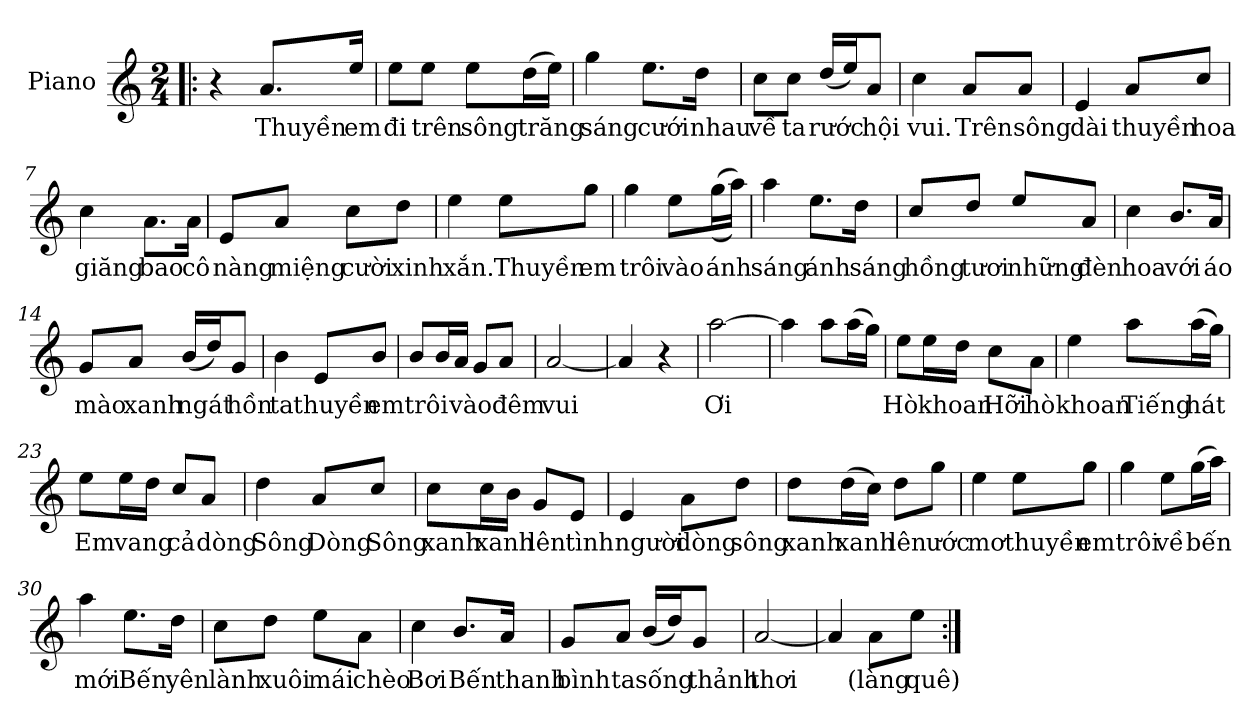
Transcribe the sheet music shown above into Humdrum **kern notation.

**kern	**text
*part1	*part1
*staff1	*staff1
*I"Piano	*
*I'Pno.	*
*clefG2	*
*k[]	*
*M2/4	*
=1!|:	=1!|:
4r	.
*MM60	*
!	!LO:LY:b
8.a/L	Thuyền
!	!LO:LY:b
16ee/Jk	em
=2	=2
!	!LO:LY:b
8ee\L	đi
!	!LO:LY:b
8ee\J	trên
!	!LO:LY:b
8ee\L	sông
!	!LO:LY:b
(>16dd\L	trăng
16ee\JJ)	.
=3	=3
!	!LO:LY:b
4gg\	sáng
!	!LO:LY:b
8.ee\L	cưới
!	!LO:LY:b
16dd\Jk	nhau
=4	=4
!	!LO:LY:b
8cc\L	về
!	!LO:LY:b
8cc\J	ta
!	!LO:LY:b
(<16dd/LL	rước
16ee/J)	.
!	!LO:LY:b
8a/J	hội
=5	=5
!	!LO:LY:b
4cc\	vui.
!	!LO:LY:b
8a/L	Trên
!	!LO:LY:b
8a/J	sông
!!LO:LB:g=z
=6	=6
!	!LO:LY:b
4e/	dài
!	!LO:LY:b
8a/L	thuyền
!	!LO:LY:b
8cc/J	hoa
=7	=7
!	!LO:LY:b
4cc\	giăng
!	!LO:LY:b
8.a\L	bao
!	!LO:LY:b
16a\Jk	cô
=8	=8
!	!LO:LY:b
8e/L	nàng
!	!LO:LY:b
8a/J	miệng
!	!LO:LY:b
8cc\L	cười
!	!LO:LY:b
8dd\J	xinh
=9	=9
!	!LO:LY:b
4ee\	xắn.
!	!LO:LY:b
8ee\L	Thuyền
!	!LO:LY:b
8gg\J	em
=10	=10
!	!LO:LY:b
4gg\	trôi
!	!LO:LY:b
8ee\L	vào
!	!LO:LY:b
(>(>16gg\L	ánh
16aa\JJ))	.
!!LO:LB:g=z
=11	=11
!	!LO:LY:b
4aa\	sáng
!	!LO:LY:b
8.ee\L	ánh
!	!LO:LY:b
16dd\Jk	sáng
=12	=12
!	!LO:LY:b
8cc/L	hồng
!	!LO:LY:b
8dd/J	tươi
!	!LO:LY:b
8ee/L	những
!	!LO:LY:b
8a/J	đèn
=13	=13
!	!LO:LY:b
4cc\	hoa
!	!LO:LY:b
8.b/L	với
!	!LO:LY:b
16a/Jk	áo
=14	=14
!	!LO:LY:b
8g/L	mào
!	!LO:LY:b
8a/J	xanh
!	!LO:LY:b
(<16b/LL	ngát
16dd/J)	.
!	!LO:LY:b
8g/J	hồn
=15	=15
!	!LO:LY:b
4b\	ta
!	!LO:LY:b
8e/L	thuyền
!	!LO:LY:b
8b/J	em
!!LO:LB:g=z
=16	=16
!	!LO:LY:b
8b/L	trôi
16b/L	.
!	!LO:LY:b
16a/JJ	vào
8g/L	.
!	!LO:LY:b
8a/J	đêm
=17	=17
!	!LO:LY:b
[2a/	vui
=18	=18
4a/]	.
4r	.
=19	=19
!	!LO:LY:b
[2aa\	Ơi
=20	=20
4aa\]	.
8aa\L	.
(>16aa\L	.
16gg\JJ)	.
=21	=21
!	!LO:LY:b
8ee\L	Hò
!	!LO:LY:b
16ee\L	khoan
16dd\JJ	.
!	!LO:LY:b
8cc\L	Hỡi
!	!LO:LY:b
8a\J	hò
=22	=22
!	!LO:LY:b
4ee\	khoan
!	!LO:LY:b
8aa\L	Tiếng
!	!LO:LY:b
(>16aa\L	hát
16gg\JJ)	.
!!LO:LB:g=z
=23	=23
!	!LO:LY:b
8ee\L	Em
!	!LO:LY:b
16ee\L	vang
16dd\JJ	.
!	!LO:LY:b
8cc/L	cả
!	!LO:LY:b
8a/J	dòng
=24	=24
!	!LO:LY:b
4dd\	Sông
!	!LO:LY:b
8a/L	Dòng
!	!LO:LY:b
8cc/J	Sông
=25	=25
!	!LO:LY:b
8cc\L	xanh
!	!LO:LY:b
16cc\L	xanh
16b\JJ	.
!	!LO:LY:b
8g/L	lên
!	!LO:LY:b
8e/J	tình
=26	=26
!	!LO:LY:b
4e/	người
!	!LO:LY:b
8a\L	dòng
!	!LO:LY:b
8dd\J	sông
!!LO:LB:g=z
=27	=27
!	!LO:LY:b
8dd\L	xanh
!	!LO:LY:b
(>16dd\L	xanh
16cc\JJ)	.
!	!LO:LY:b
8dd\L	lên
!	!LO:LY:b
8gg\J	ước
=28	=28
!	!LO:LY:b
4ee\	mơ
!	!LO:LY:b
8ee\L	thuyền
!	!LO:LY:b
8gg\J	em
=29	=29
!	!LO:LY:b
4gg\	trôi
!	!LO:LY:b
8ee\L	về
!	!LO:LY:b
(>16gg\L	bến
16aa\JJ)	.
=30	=30
!	!LO:LY:b
4aa\	mới
!	!LO:LY:b
8.ee\L	Bến
!	!LO:LY:b
16dd\Jk	yên
=31	=31
!	!LO:LY:b
8cc\L	lành
!	!LO:LY:b
8dd\J	xuôi
!	!LO:LY:b
8ee\L	mái
!	!LO:LY:b
8a\J	chèo
!!LO:LB:g=z
=32	=32
!	!LO:LY:b
4cc\	Bơi
!	!LO:LY:b
8.b/L	Bến
!	!LO:LY:b
16a/Jk	thanh
=33	=33
!	!LO:LY:b
8g/L	bình
!	!LO:LY:b
8a/J	ta
!	!LO:LY:b
(<16b/LL	sống
16dd/J)	.
!	!LO:LY:b
8g/J	thảnh
=34	=34
!	!LO:LY:b
[2a/	thơi
=35	=35
4a/]	.
!	!LO:LY:b
8a\L	(làng
!	!LO:LY:b
8ee\J	quê)
=:|!	=:|!
*-	*-
